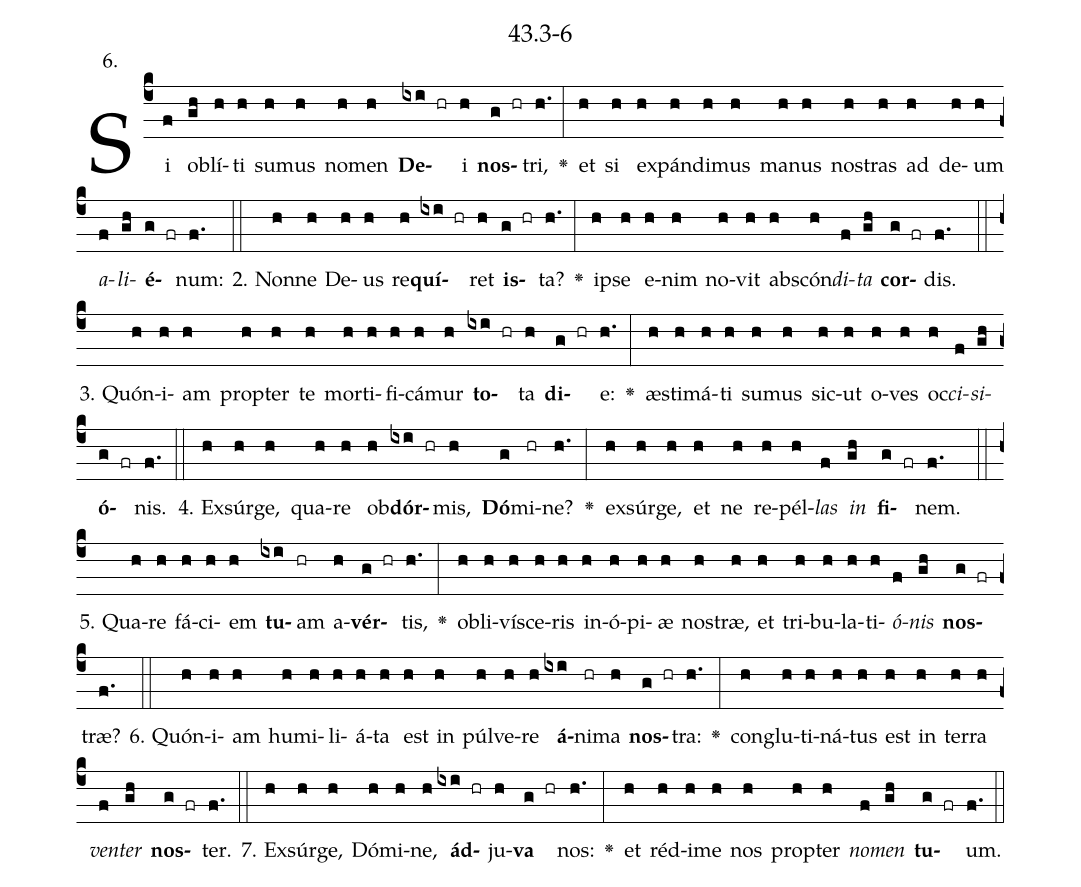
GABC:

name: 43.3-6;
annotation: 6.;
%%
(c4)Si(f) ob(gh)lí(h)ti(h) su(h)mus(h) no(h)men(h) <b>De</b>(ixi hr)i(h) <b>nos</b>(g hr)tri,(h.) <v>\greheightstar</v>(:) et(h) si(h) ex(h)pán(h)di(h)mus(h) ma(h)nus(h) nos(h)tras(h) ad(h) de(h)um(h) <i>a</i>(f)<i>li</i>(gh)<b>é</b>(g fr)num:(f.) (::)
2. Non(h)ne(h) De(h)us(h) re(h)<b>quí</b>(ixi hr)ret(h) <b>is</b>(g hr)ta?(h.) <v>\greheightstar</v>(:) ip(h)se(h) e(h)nim(h) no(h)vit(h) abs(h)cón(h)<i>di</i>(f)<i>ta</i>(gh) <b>cor</b>(g fr)dis.(f.) (::)
3. Quón(h)i(h)am(h) prop(h)ter(h) te(h) mor(h)ti(h)fi(h)cá(h)mur(h) <b>to</b>(ixi hr)ta(h) <b>di</b>(g hr)e:(h.) <v>\greheightstar</v>(:) æs(h)ti(h)má(h)ti(h) su(h)mus(h) sic(h)ut(h) o(h)ves(h) oc(h)<i>ci</i>(f)<i>si</i>(gh)<b>ó</b>(g fr)nis.(f.) (::)
4. Ex(h)súr(h)ge,(h) qua(h)re(h) ob(h)<b>dór</b>(ixi hr)mis,(h) <b>Dó</b>(g)mi(hr)ne?(h.) <v>\greheightstar</v>(:) ex(h)súr(h)ge,(h) et(h) ne(h) re(h)pél(h)<i>las</i>(f) <i>in</i>(gh) <b>fi</b>(g fr)nem.(f.) (::)
5. Qua(h)re(h) fá(h)ci(h)em(h) <b>tu</b>(ixi)am(hr) a(h)<b>vér</b>(g hr)tis,(h.) <v>\greheightstar</v>(:) ob(h)li(h)ví(h)sce(h)ris(h) in(h)ó(h)pi(h)æ(h) nos(h)træ,(h) et(h) tri(h)bu(h)la(h)ti(h)<i>ó</i>(f)<i>nis</i>(gh) <b>nos</b>(g fr)træ?(f.) (::)
6. Quón(h)i(h)am(h) hu(h)mi(h)li(h)á(h)ta(h) est(h) in(h) púl(h)ve(h)re(h) <b>á</b>(ixi)ni(hr)ma(h) <b>nos</b>(g hr)tra:(h.) <v>\greheightstar</v>(:) con(h)glu(h)ti(h)ná(h)tus(h) est(h) in(h) ter(h)ra(h) <i>ven</i>(f)<i>ter</i>(gh) <b>nos</b>(g fr)ter.(f.) (::)
7. Ex(h)súr(h)ge,(h) Dó(h)mi(h)ne,(h) <b>ád</b>(ixi hr)ju(h)<b>va</b>(g hr) nos:(h.) <v>\greheightstar</v>(:) et(h) réd(h)i(h)me(h) nos(h) prop(h)ter(h) <i>no</i>(f)<i>men</i>(gh) <b>tu</b>(g fr)um.(f.) (::)
